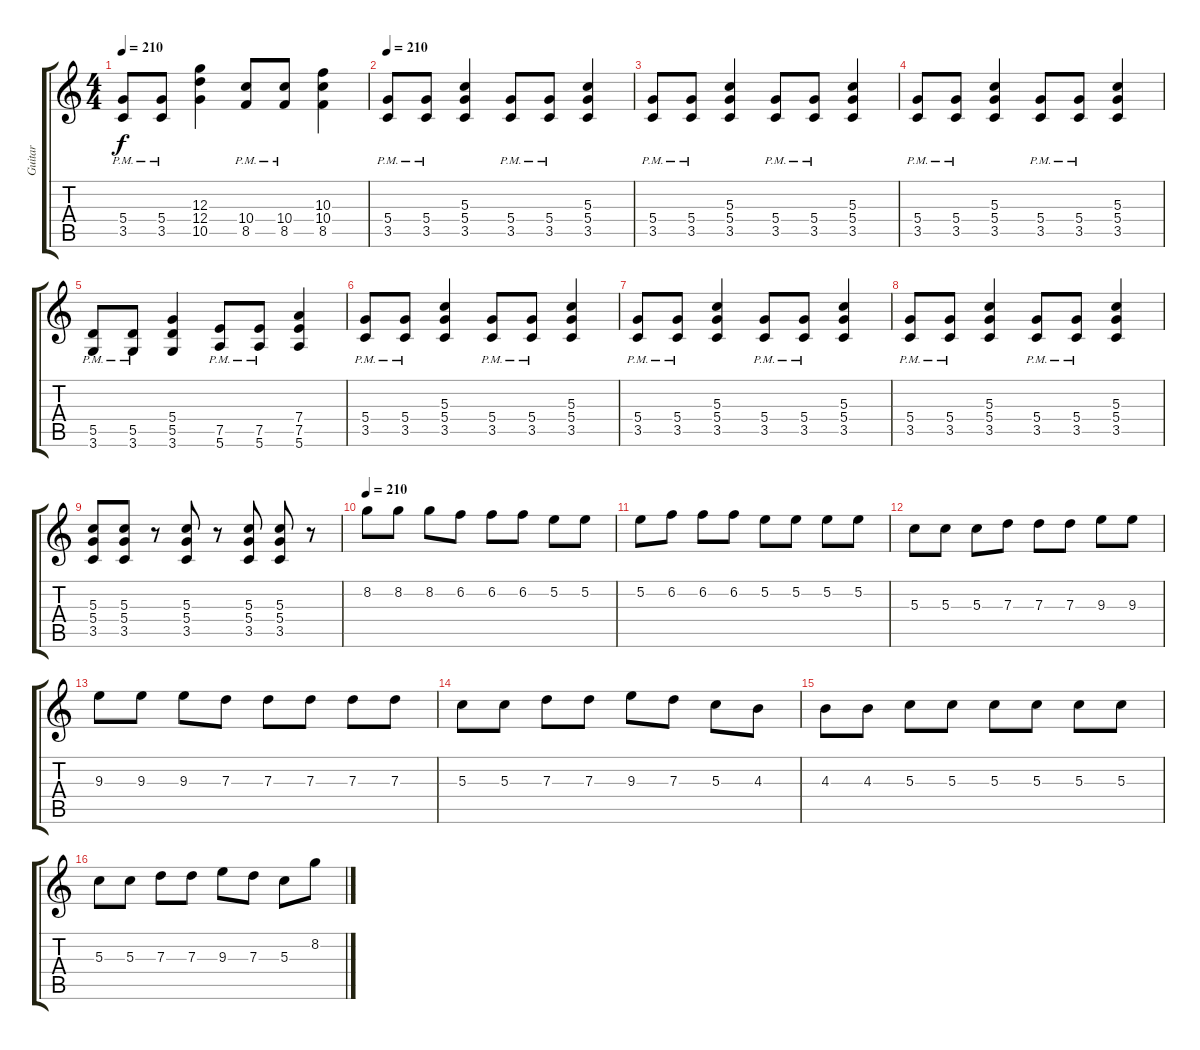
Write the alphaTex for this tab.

\track ("Guitar " "Guitar ") {instrument distortionguitar}
\staff {score tabs}
\tuning (E4 B3 G3 D3 A2 E2) {hide}
\ts (4 4)
\tempo 210
\clef g2
\ks c
(5.4{pm} 3.5{pm}).8{dy f} (5.4{pm} 3.5{pm}).8 (12.3 12.4 10.5).4 (10.4{pm} 8.5{pm}).8 (10.4{pm} 8.5{pm}).8 (10.3 10.4 8.5).4 |
\tempo 210
(5.4{pm} 3.5{pm}).8{volume 13} (5.4{pm} 3.5{pm}).8 (5.3 5.4 3.5).4 (5.4{pm} 3.5{pm}).8 (5.4{pm} 3.5{pm}).8 (5.3 5.4 3.5).4 |
(5.4{pm} 3.5{pm}).8 (5.4{pm} 3.5{pm}).8 (5.3 5.4 3.5).4 (5.4{pm} 3.5{pm}).8 (5.4{pm} 3.5{pm}).8 (5.3 5.4 3.5).4 |
(5.4{pm} 3.5{pm}).8 (5.4{pm} 3.5{pm}).8 (5.3 5.4 3.5).4 (5.4{pm} 3.5{pm}).8 (5.4{pm} 3.5{pm}).8 (5.3 5.4 3.5).4 |
(5.5{pm} 3.6{pm}).8 (5.5{pm} 3.6{pm}).8 (5.4 5.5 3.6).4 (7.5{pm} 5.6{pm}).8 (7.5{pm} 5.6{pm}).8 (7.4 7.5 5.6).4 |
(5.4{pm} 3.5{pm}).8 (5.4{pm} 3.5{pm}).8 (5.3 5.4 3.5).4 (5.4{pm} 3.5{pm}).8 (5.4{pm} 3.5{pm}).8 (5.3 5.4 3.5).4 |
(5.4{pm} 3.5{pm}).8 (5.4{pm} 3.5{pm}).8 (5.3 5.4 3.5).4 (5.4{pm} 3.5{pm}).8 (5.4{pm} 3.5{pm}).8 (5.3 5.4 3.5).4 |
(5.4{pm} 3.5{pm}).8 (5.4{pm} 3.5{pm}).8 (5.3 5.4 3.5).4 (5.4{pm} 3.5{pm}).8 (5.4{pm} 3.5{pm}).8 (5.3 5.4 3.5).4 |
(5.3 5.4 3.5).8 (5.3 5.4 3.5).8 r.8 (5.3 5.4 3.5).8 r.8 (5.3 5.4 3.5).8 (5.3 5.4 3.5).8 r.8 |
\tempo 210
8.2.8 8.2.8 8.2.8 6.2.8 6.2.8 6.2.8 5.2.8 5.2.8 |
5.2.8 6.2.8 6.2.8 6.2.8 5.2.8 5.2.8 5.2.8 5.2.8 |
5.3.8 5.3.8 5.3.8 7.3.8 7.3.8 7.3.8 9.3.8 9.3.8 |
9.3.8 9.3.8 9.3.8 7.3.8 7.3.8 7.3.8 7.3.8 7.3.8 |
5.3.8 5.3.8 7.3.8 7.3.8 9.3.8 7.3.8 5.3.8 4.3.8 |
4.3.8 4.3.8 5.3.8 5.3.8 5.3.8 5.3.8 5.3.8 5.3.8 |
5.3.8 5.3.8 7.3.8 7.3.8 9.3.8 7.3.8 5.3.8 8.2.8
